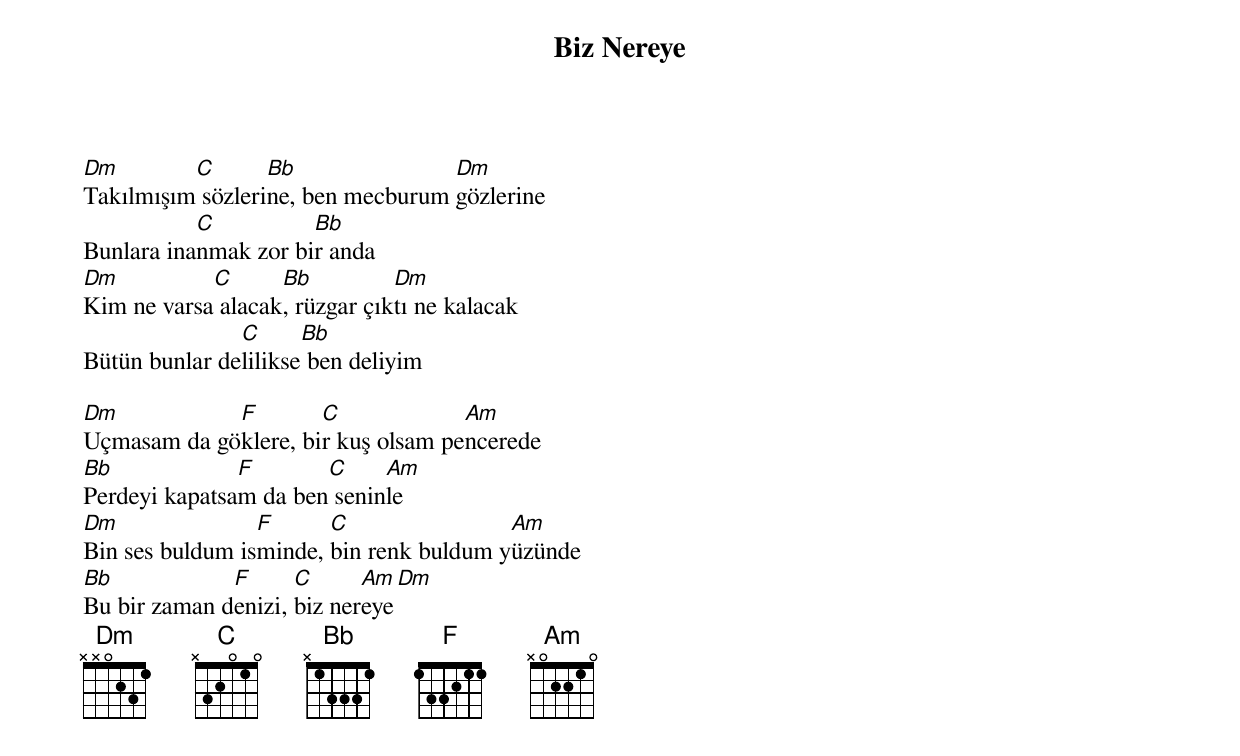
{title: Biz Nereye}
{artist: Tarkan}

Dm        C       Bb               Dm
Takılmışım sözlerine, ben mecburum gözlerine
           C          Bb
Bunlara inanmak zor bir anda
Dm          C      Bb          Dm
Kim ne varsa alacak, rüzgar çıktı ne kalacak
               C      Bb
Bütün bunlar delilikse ben deliyim

Dm           F        C             Am
Uçmasam da göklere, bir kuş olsam pencerede
Bb             F       C     Am
Perdeyi kapatsam da ben seninle
Dm               F      C                Am
Bin ses buldum isminde, bin renk buldum yüzünde
Bb            F      C      Am  Dm
Bu bir zaman denizi, biz nereye
